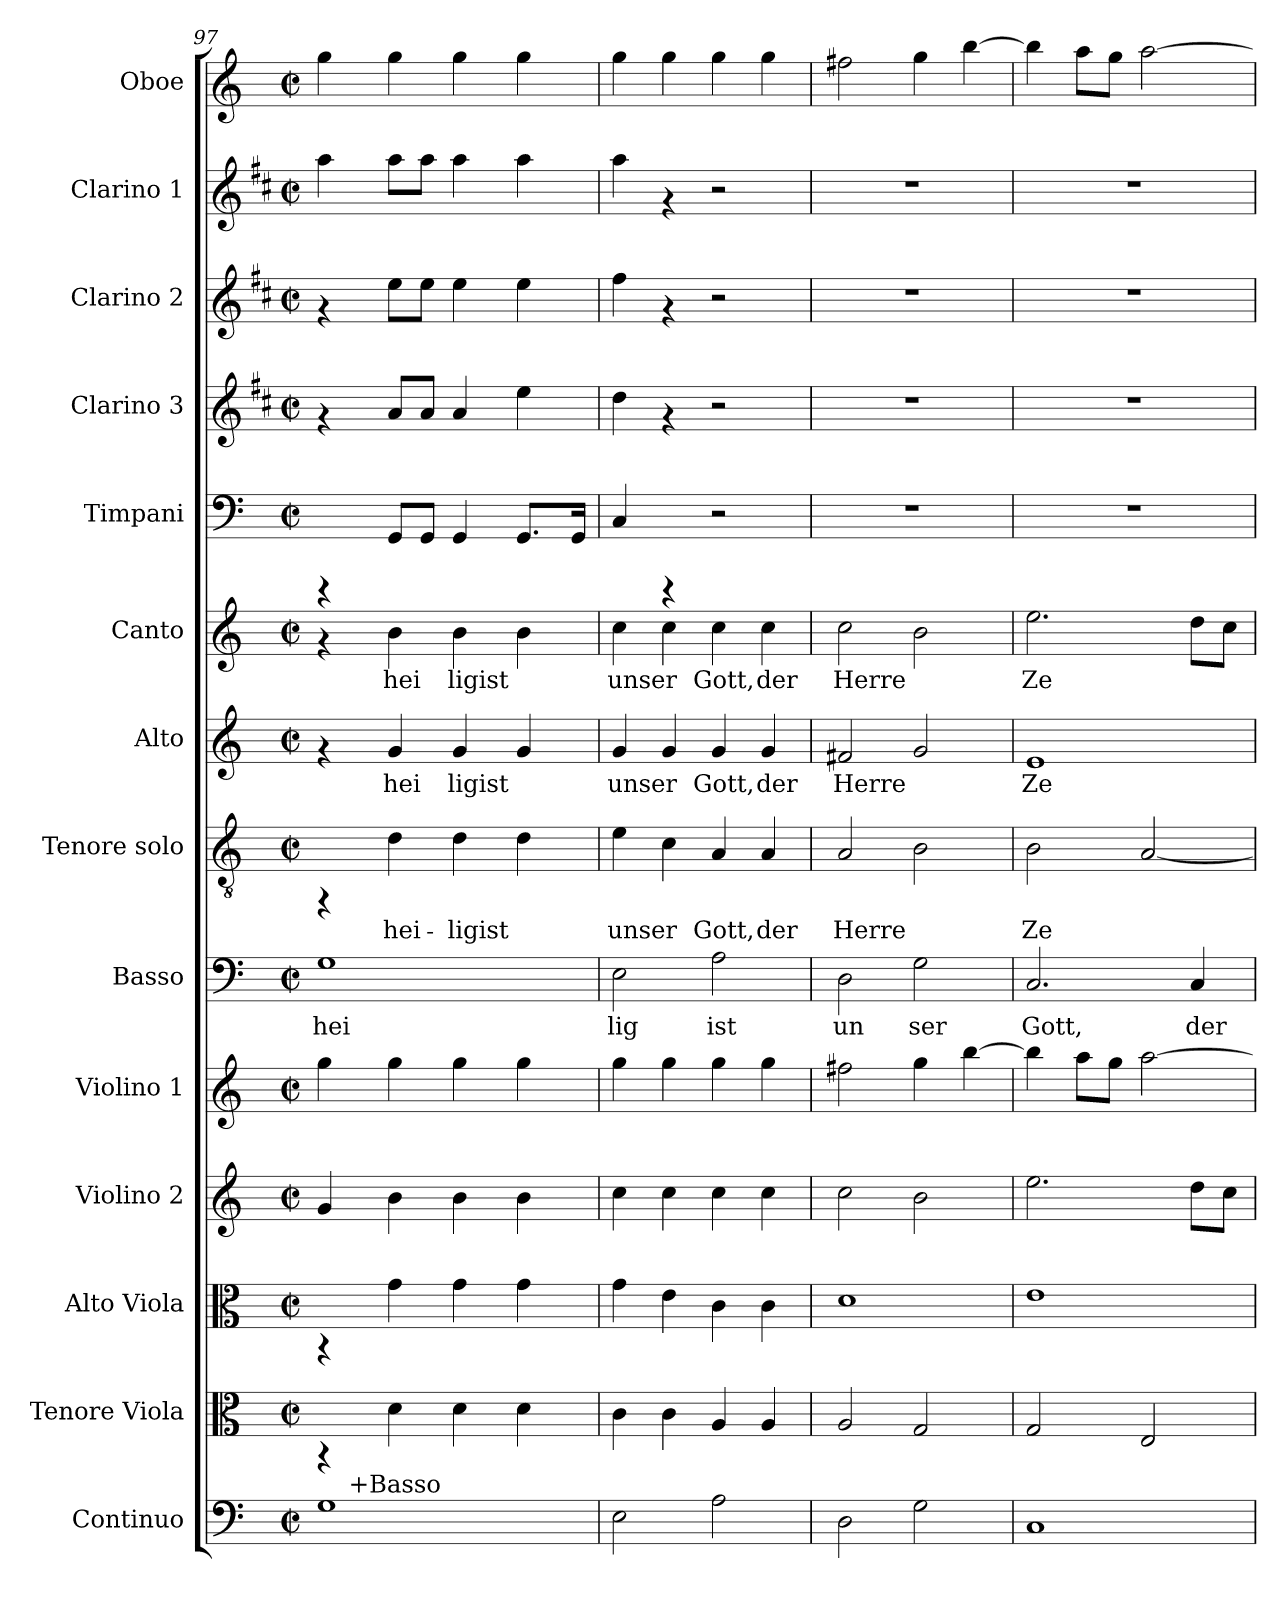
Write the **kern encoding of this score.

**kern	**kern	**kern	**kern	**kern	**kern	**text	**kern	**text	**kern	**text	**kern	**text	**kern	**kern	**kern	**kern	**kern
*part14	*part13	*part12	*part11	*part10	*part9	*part9	*part8	*part8	*part7	*part7	*part6	*part6	*part5	*part4	*part3	*part2	*part1
*staff14	*staff13	*staff12	*staff11	*staff10	*staff9	*staff9	*staff8	*staff8	*staff7	*staff7	*staff6	*staff6	*staff5	*staff4	*staff3	*staff2	*staff1
*I"Continuo	*I"Tenore Viola	*I"Alto Viola	*I"Violino 2	*I"Violino 1	*I"Basso	*	*I"Tenore solo	*	*I"Alto	*	*I"Canto	*	*I"Timpani	*I"Clarino 3	*I"Clarino 2	*I"Clarino 1	*I"Oboe
*I'Continuo	*I'Tenore Viola	*I'Alto Viola	*I'Violino 2	*I'Violino 1	*I'Basso	*	*I'Tenore	*	*I'Alto	*	*I'Canto	*	*I'Timpani	*I'Clarino 3	*I'Clarino 2	*I'Clarino 1	*I'Oboe
!!LO:PB:g=z
*clefF4	*clefC3	*clefC3	*clefG2	*clefG2	*clefF4	*	*clefGv2	*	*clefG2	*	*clefG2	*	*clefF4	*clefG2	*clefG2	*clefG2	*clefG2
*	*	*	*	*	*	*	*	*	*	*	*	*	*	*ITrd1c2	*ITrd1c2	*ITrd1c2	*
*k[]	*k[]	*k[]	*k[]	*k[]	*k[]	*	*k[]	*	*k[]	*	*k[]	*	*k[]	*k[]	*k[]	*k[]	*k[]
*C:	*C:	*C:	*C:	*C:	*C:	*	*C:	*	*C:	*	*C:	*	*C:	*C:	*C:	*C:	*C:
*M2/2	*M2/2	*M2/2	*M2/2	*M2/2	*M2/2	*	*M2/2	*	*M2/2	*	*M2/2	*	*M2/2	*M2/2	*M2/2	*M2/2	*M2/2
*met(c|)	*met(c|)	*met(c|)	*met(c|)	*met(c|)	*met(c|)	*	*met(c|)	*	*met(c|)	*	*met(c|)	*	*met(c|)	*met(c|)	*met(c|)	*met(c|)	*met(c|)
=97	=97	=97	=97	=97	=97	=97	=97	=97	=97	=97	=97	=97	=97	=97	=97	=97	=97
!	!	!	!	!	!	!LO:LY:b:cj	!	!	!	!	!	!	!	!	!	!	!
*^	*	*	*	*	*	*	*	*	*	*	*	*	*	*	*	*	*
1G	16ryy	4rAA	4rAA	4g/	4gg\	1G	hei	4rFF	.	4rf	.	4rf	.	4rCCC	4rf	4rf	4gg\	4gg\
.	64ryy	.	.	.	.	.	.	.	.	.	.	.	.	.	.	.	.	.
!	!LO:TX:a:t=+Basso	!	!	!	!	!	!	!	!	!	!	!	!	!	!	!	!	!
.	2ryy	.	.	.	.	.	.	.	.	.	.	.	.	.	.	.	.	.
!	!	!	!	!	!	!	!	!	!LO:LY:b	!	!LO:LY:b:cj	!	!LO:LY:b:cj	!	!	!	!	!
.	.	4d\	4g\	4b\	4gg\	.	.	4d\	hei-	4g/	hei	4b\	hei	8GG/L	8g/L	8dd\L	8gg\L	4gg\
.	.	.	.	.	.	.	.	.	.	.	.	.	.	8GG/J	8g/J	8dd\J	8gg\J	.
!	!	!	!	!	!	!	!	!	!LO:LY:b	!	!LO:LY:b:cj	!	!LO:LY:b:cj	!	!	!	!	!
.	.	4d\	4g\	4b\	4gg\	.	.	4d\	-ligist	4g/	ligist	4b\	ligist	4GG/	4g/	4dd\	4gg\	4gg\
.	4ryy	.	.	.	.	.	.	.	.	.	.	.	.	.	.	.	.	.
!	!	!	!	!	!	!	!	!	!LO:LY:b	!	!LO:LY:b:cj	!	!LO:LY:b:cj	!	!	!	!	!
.	.	4d\	4g\	4b\	4gg\	.	.	4d\	.	4g/	.	4b\	.	8.GG/L	4dd\	4dd\	4gg\	4gg\
.	8ryy	.	.	.	.	.	.	.	.	.	.	.	.	.	.	.	.	.
.	.	.	.	.	.	.	.	.	.	.	.	.	.	16GG/J	.	.	.	.
.	32.ryy	.	.	.	.	.	.	.	.	.	.	.	.	.	.	.	.	.
=98	=98	=98	=98	=98	=98	=98	=98	=98	=98	=98	=98	=98	=98	=98	=98	=98	=98	=98
!	!	!	!	!	!	!	!LO:LY:b:cj	!	!LO:LY:b	!	!LO:LY:b:cj	!	!LO:LY:b:cj	!	!	!	!	!
*v	*v	*	*	*	*	*	*	*	*	*	*	*	*	*	*	*	*	*
2E\	4c\	4g\	4cc\	4gg\	2E\	lig	4e\	unser	4g/	unser	4cc\	unser	4C/	4cc\	4ee\	4gg\	4gg\
!	!	!	!	!	!	!	!	!LO:LY:b	!	!LO:LY:b:cj	!	!LO:LY:b:cj	!	!	!	!	!
.	4c\	4e\	4cc\	4gg\	.	.	4c\	.	4g/	.	4cc\	.	4rCCC	4rf	4rf	4rf	4gg\
!	!	!	!	!	!	!LO:LY:b:cj	!	!LO:LY:b	!	!LO:LY:b:cj	!	!LO:LY:b:cj	!	!	!	!	!
2A\	4A/	4c\	4cc\	4gg\	2A\	ist	4A/	Gott,	4g/	Gott,	4cc\	Gott,	2r	2r	2r	2r	4gg\
!	!	!	!	!	!	!	!	!LO:LY:b	!	!LO:LY:b:cj	!	!LO:LY:b:cj	!	!	!	!	!
.	4A/	4c\	4cc\	4gg\	.	.	4A/	der	4g/	der	4cc\	der	.	.	.	.	4gg\
=99	=99	=99	=99	=99	=99	=99	=99	=99	=99	=99	=99	=99	=99	=99	=99	=99	=99
!	!	!	!	!	!	!LO:LY:b:cj	!	!LO:LY:b	!	!LO:LY:b:cj	!	!LO:LY:b:cj	!	!	!	!	!
2D\	2A/	1d	2cc\	2ff#X\	2D\	un	2A/	Herre	2f#X/	Herre	2cc\	Herre	1r	1r	1r	1r	2ff#X\
!	!	!	!	!	!	!LO:LY:b:cj	!	!LO:LY:b	!	!LO:LY:b:cj	!	!LO:LY:b:cj	!	!	!	!	!
2G\	2G/	.	2b\	4gg\	2G\	ser	2B\	.	2g/	.	2b\	.	.	.	.	.	4gg\
.	.	.	.	[>4bb\	.	.	.	.	.	.	.	.	.	.	.	.	[>4bb\
=100	=100	=100	=100	=100	=100	=100	=100	=100	=100	=100	=100	=100	=100	=100	=100	=100	=100
!	!	!	!	!	!	!LO:LY:b:cj	!	!LO:LY:b	!	!LO:LY:b:cj	!	!LO:LY:b:cj	!	!	!	!	!
1C	2G/	1e	2.ee\	4bb\]	2.C/	Gott,	2B\	Ze-	1e	Ze	2.ee\	Ze	1r	1r	1r	1r	4bb\]
.	.	.	.	8aa\L	.	.	.	.	.	.	.	.	.	.	.	.	8aa\L
.	.	.	.	8gg\J	.	.	.	.	.	.	.	.	.	.	.	.	8gg\J
!	!	!	!	!	!	!	!	!LO:LY:b	!	!	!	!	!	!	!	!	!
.	2E/	.	.	[>2aa\	.	.	[<2A/	--	.	.	.	.	.	.	.	.	[>2aa\
!	!	!	!	!	!	!LO:LY:b:cj	!	!	!	!	!	!LO:LY:b:cj	!	!	!	!	!
.	.	.	8dd\L	.	4C/	der	.	.	.	.	8dd\L	.	.	.	.	.	.
!	!	!	!	!	!	!	!	!	!	!	!	!LO:LY:b:cj	!	!	!	!	!
.	.	.	8cc\J	.	.	.	.	.	.	.	8cc\J	.	.	.	.	.	.
=	=	=	=	=	=	=	=	=	=	=	=	=	=	=	=	=	=
*-	*-	*-	*-	*-	*-	*-	*-	*-	*-	*-	*-	*-	*-	*-	*-	*-	*-
